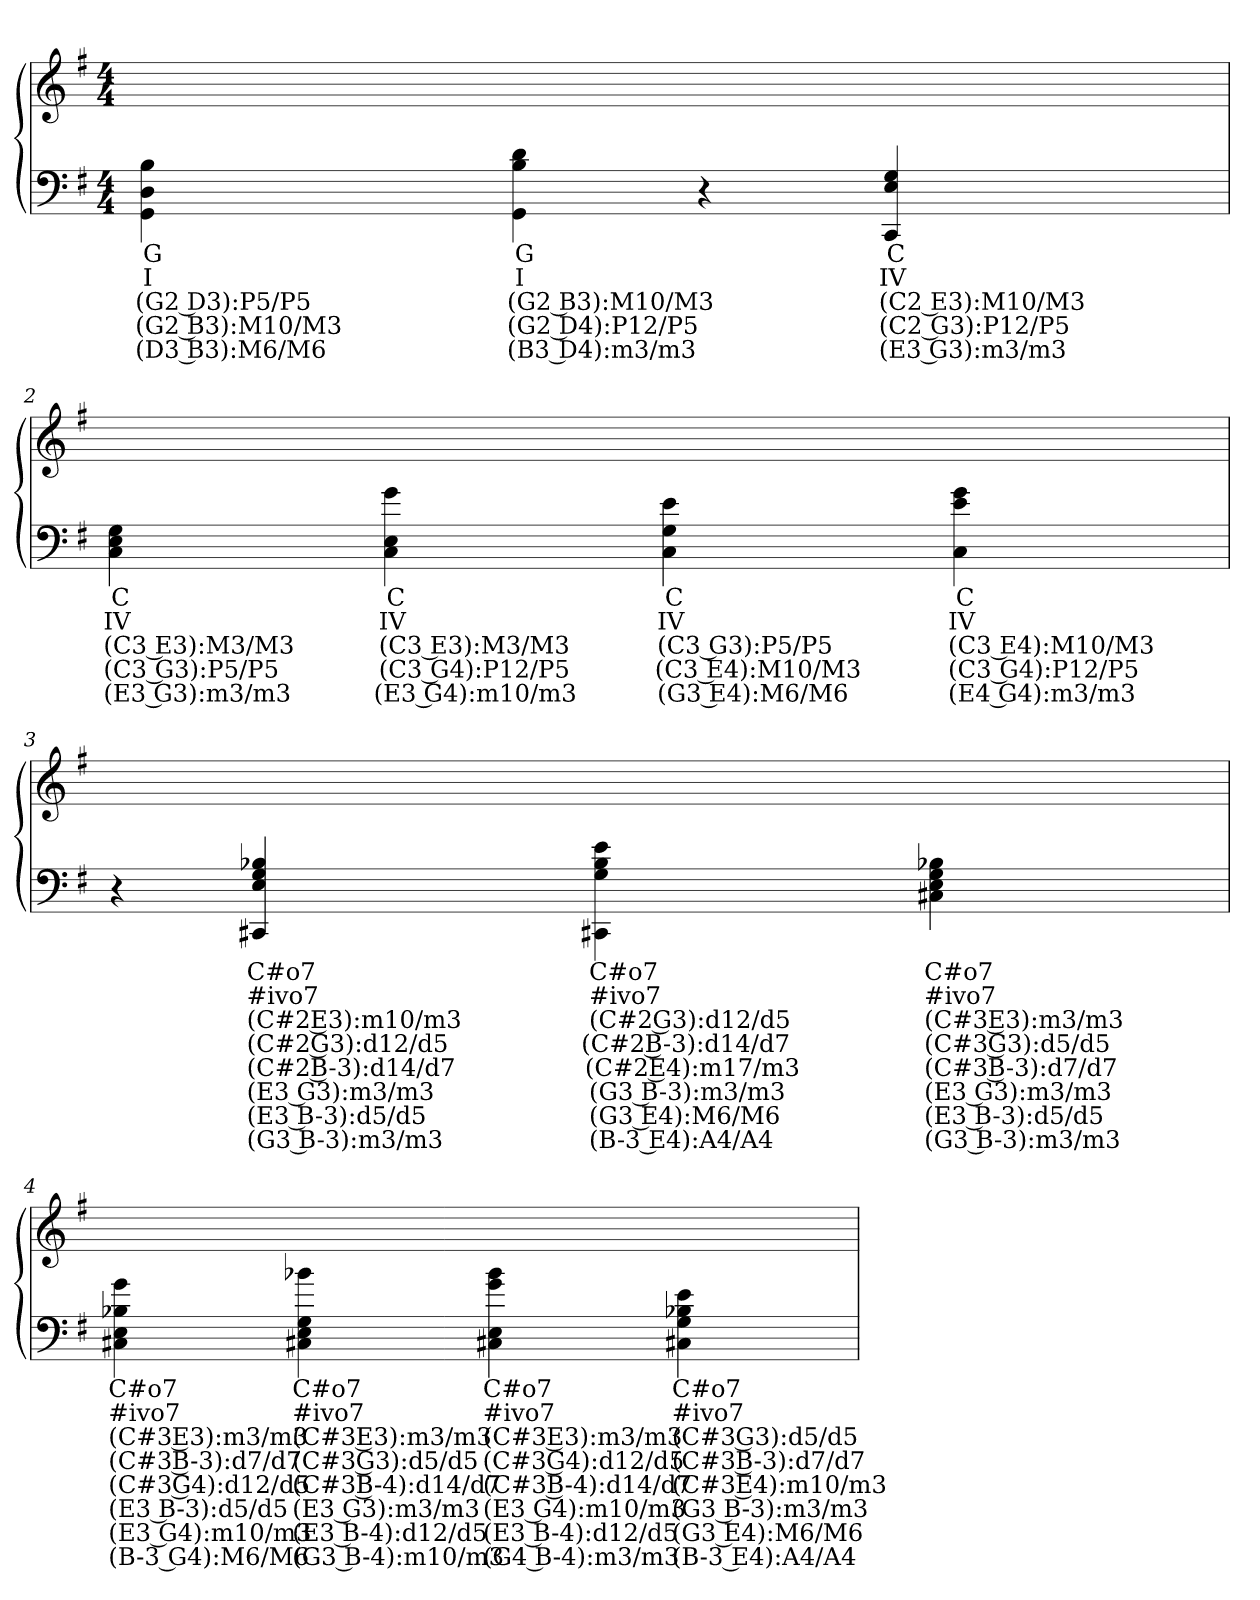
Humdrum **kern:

**kern	**text	**text	**text	**text	**text	**text	**text	**text	**kern
*part2	*part2	*part2	*part2	*part2	*part2	*part2	*part2	*part2	*part1
*staff2	*staff2	*staff2	*staff2	*staff2	*staff2	*staff2	*staff2	*staff2	*staff1
*clefF4	*	*	*	*	*	*	*	*	*clefG2
*k[f#]	*	*	*	*	*	*	*	*	*k[f#]
*G:	*	*	*	*	*	*	*	*	*G:
*M4/4	*	*	*	*	*	*	*	*	*M4/4
*MM60	*	*	*	*	*	*	*	*	*MM60
=1	=1	=1	=1	=1	=1	=1	=1	=1	=1
4GG 4D 4B	G	I	(G2 D3):P5/P5	(G2 B3):M10/M3	(D3 B3):M6/M6	.	.	.	1ryy
4GG 4B 4d	G	I	(G2 B3):M10/M3	(G2 D4):P12/P5	(B3 D4):m3/m3	.	.	.	.
4r	.	.	.	.	.	.	.	.	.
4CC 4E 4G	C	IV	(C2 E3):M10/M3	(C2 G3):P12/P5	(E3 G3):m3/m3	.	.	.	.
=2	=2	=2	=2	=2	=2	=2	=2	=2	=2
4C 4E 4G	C	IV	(C3 E3):M3/M3	(C3 G3):P5/P5	(E3 G3):m3/m3	.	.	.	1ryy
4C 4E 4g	C	IV	(C3 E3):M3/M3	(C3 G4):P12/P5	(E3 G4):m10/m3	.	.	.	.
4C 4G 4e	C	IV	(C3 G3):P5/P5	(C3 E4):M10/M3	(G3 E4):M6/M6	.	.	.	.
4C 4e 4g	C	IV	(C3 E4):M10/M3	(C3 G4):P12/P5	(E4 G4):m3/m3	.	.	.	.
=3	=3	=3	=3	=3	=3	=3	=3	=3	=3
4r	.	.	.	.	.	.	.	.	1ryy
4CC#X 4E 4G 4B-X	C#o7	#ivo7	(C#2 E3):m10/m3	(C#2 G3):d12/d5	(C#2 B-3):d14/d7	(E3 G3):m3/m3	(E3 B-3):d5/d5	(G3 B-3):m3/m3	.
4CC#X 4G 4B- 4e	C#o7	#ivo7	(C#2 G3):d12/d5	(C#2 B-3):d14/d7	(C#2 E4):m17/m3	(G3 B-3):m3/m3	(G3 E4):M6/M6	(B-3 E4):A4/A4	.
4C#X 4E 4G 4B-X	C#o7	#ivo7	(C#3 E3):m3/m3	(C#3 G3):d5/d5	(C#3 B-3):d7/d7	(E3 G3):m3/m3	(E3 B-3):d5/d5	(G3 B-3):m3/m3	.
=4	=4	=4	=4	=4	=4	=4	=4	=4	=4
4C#X 4E 4B-X 4g	C#o7	#ivo7	(C#3 E3):m3/m3	(C#3 B-3):d7/d7	(C#3 G4):d12/d5	(E3 B-3):d5/d5	(E3 G4):m10/m3	(B-3 G4):M6/M6	1ryy
4C#X 4E 4G 4b-X	C#o7	#ivo7	(C#3 E3):m3/m3	(C#3 G3):d5/d5	(C#3 B-4):d14/d7	(E3 G3):m3/m3	(E3 B-4):d12/d5	(G3 B-4):m10/m3	.
4C#X 4E 4g 4b-	C#o7	#ivo7	(C#3 E3):m3/m3	(C#3 G4):d12/d5	(C#3 B-4):d14/d7	(E3 G4):m10/m3	(E3 B-4):d12/d5	(G4 B-4):m3/m3	.
4C#X 4G 4B-X 4e	C#o7	#ivo7	(C#3 G3):d5/d5	(C#3 B-3):d7/d7	(C#3 E4):m10/m3	(G3 B-3):m3/m3	(G3 E4):M6/M6	(B-3 E4):A4/A4	.
=	=	=	=	=	=	=	=	=	=
*-	*-	*-	*-	*-	*-	*-	*-	*-	*-
